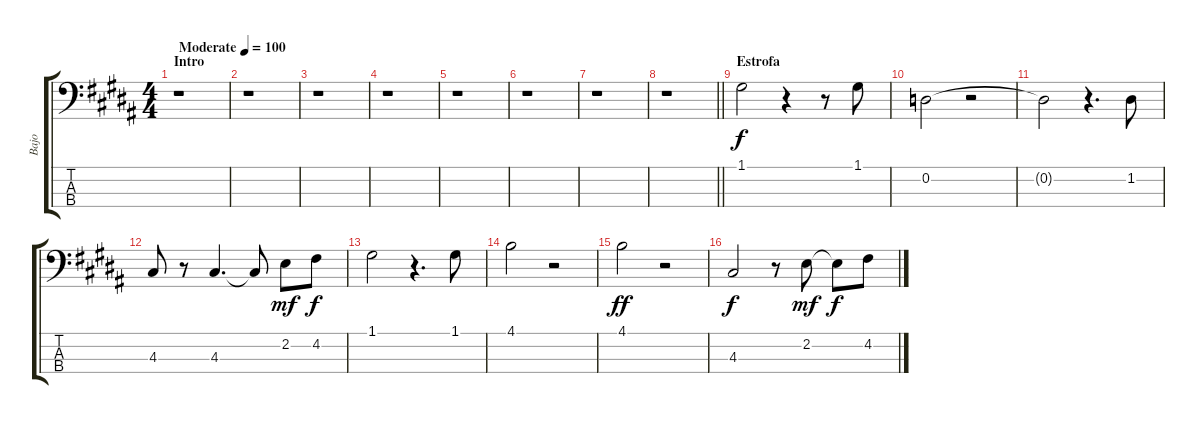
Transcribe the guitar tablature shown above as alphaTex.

\track ("Bajo" "Bajo") {instrument contrabass}
\staff {score tabs}
\tuning (G2 D2 A1 E1) {hide}
\ts (4 4)
\section ("" "Intro")
\tempo (100 "Moderate")
\clef f4
\ks g#minor
r.1{dy f instrument contrabass} |
r.1 |
r.1 |
r.1 |
r.1 |
r.1 |
r.1 |
\barLineRight lightlight
r.1 |
\section ("" "Estrofa")
1.1.2 r.4 r.8 1.1.8 |
0.2.2 r.2 |
0.2{t}.2 r.4{d} 1.2.8 |
4.3.8 r.8 4.3.4{d} 4.3{t}.8 2.2.8{dy mf} 4.2.8{dy f} |
1.1.2 r.4{d} 1.1.8 |
4.1.2 r.2 |
4.1.2{dy ff} r.2 |
4.3.2{dy f} r.8 2.2.8{dy mf} 2.2{t}.8{dy f} 4.2.8
